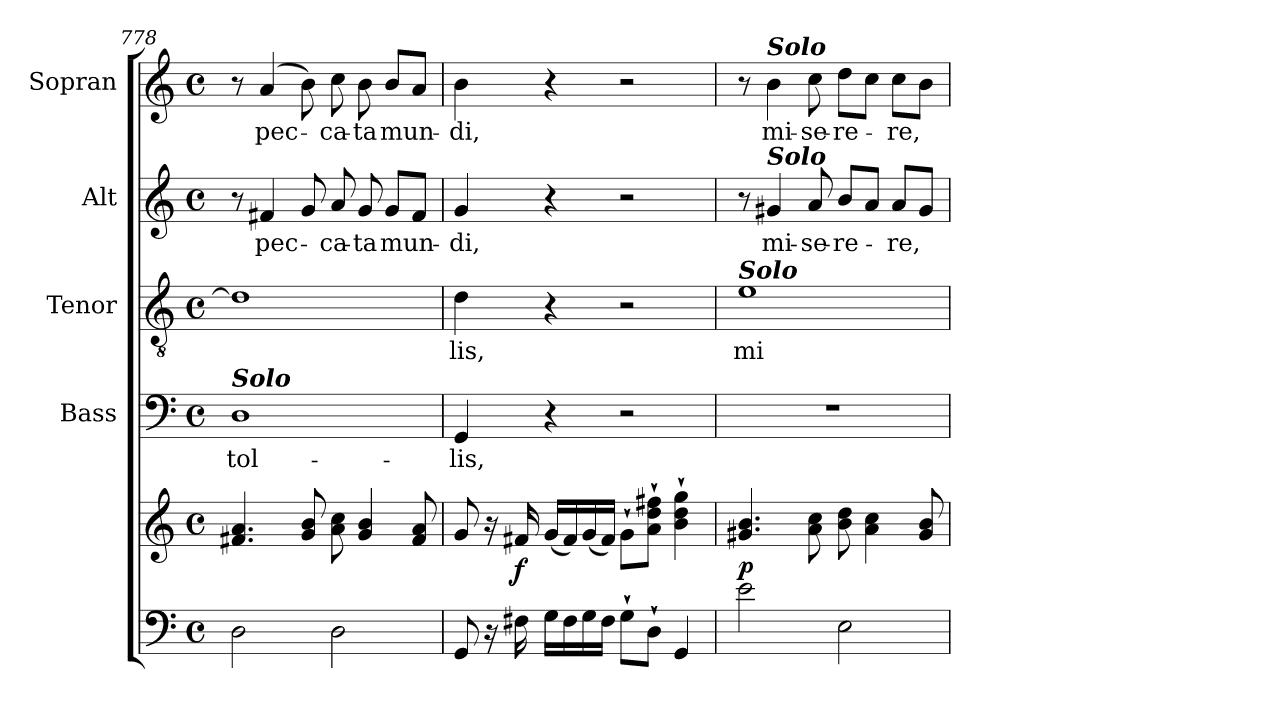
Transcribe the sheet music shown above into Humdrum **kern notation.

**kern	**kern	**dynam	**kern	**text	**kern	**text	**kern	**text	**kern	**text
*part5	*part5	*part5	*part4	*part4	*part3	*part3	*part2	*part2	*part1	*part1
*staff6	*staff5	*staff5/6	*staff4	*staff4	*staff3	*staff3	*staff2	*staff2	*staff1	*staff1
*	*	*	*I"Bass	*	*I"Tenor	*	*I"Alt	*	*I"Sopran	*
*	*	*	*I'B.	*	*I'T.	*	*I'A.	*	*I'S.	*
*clefF4	*clefG2	*	*clefF4	*	*clefGv2	*	*clefG2	*	*clefG2	*
*k[]	*k[]	*	*k[]	*	*k[]	*	*k[]	*	*k[]	*
*C:	*C:	*	*C:	*	*C:	*	*C:	*	*C:	*
*M4/4	*M4/4	*	*M4/4	*	*M4/4	*	*M4/4	*	*M4/4	*
*met(c)	*met(c)	*	*met(c)	*	*met(c)	*	*met(c)	*	*met(c)	*
=778	=778	=778	=778	=778	=778	=778	=778	=778	=778	=778
!	!	!	!LO:TX:a:Bi:t=Solo	!	!	!	!	!	!	!
!	!	!	!	!LO:LY:b	!	!	!	!	!	!
2D\	4.f#X/ 4.a/	.	1D	tol-	1d]	.	8r	.	8r	.
!	!	!	!	!	!	!	!	!LO:LY:b	!	!LO:LY:b
.	.	.	.	.	.	.	4f#X/	pec-	(4a/	pec-
.	8g/ 8b/	.	.	.	.	.	8g/	.	8b\)	.
!	!	!	!	!	!	!	!	!LO:LY:b	!	!LO:LY:b
2D\	8a\ 8cc\	.	.	.	.	.	8a/	-ca-	8cc\	-ca-
!	!	!	!	!	!	!	!	!LO:LY:b	!	!LO:LY:b
.	4g/ 4b/	.	.	.	.	.	8g/	-ta	8b\	-ta
!	!	!	!	!	!	!	!	!LO:LY:b	!	!LO:LY:b
.	.	.	.	.	.	.	8g/L	mun-	8b/L	mun-
.	8f#/ 8a/	.	.	.	.	.	8f#/J	.	8a/J	.
=779	=779	=779	=779	=779	=779	=779	=779	=779	=779	=779
!	!	!	!	!LO:LY:b	!	!LO:LY:b	!	!LO:LY:b	!	!LO:LY:b
8GG/	8g/	.	4GG/	-lis,	4d\	-lis,	4g/	-di,	4b\	-di,
16r	16r	.	.	.	.	.	.	.	.	.
!	!	!LO:DY:b	!	!	!	!	!	!	!	!
16F#X\	16f#X/	f	.	.	.	.	.	.	.	.
16G\LL	(<16g/LL	.	4r	.	4r	.	4r	.	4r	.
16F#\	16f#/)	.	.	.	.	.	.	.	.	.
16G\	(<16g/	.	.	.	.	.	.	.	.	.
16F#\JJ	16f#/JJ)	.	.	.	.	.	.	.	.	.
8G`>\L	8g`>\L	.	2r	.	2r	.	2r	.	2r	.
8D`>\J	8a\`> 8dd\`> 8ff#X\`>J	.	.	.	.	.	.	.	.	.
4GG/	4b\`> 4dd\`> 4gg\`>	.	.	.	.	.	.	.	.	.
=780	=780	=780	=780	=780	=780	=780	=780	=780	=780	=780
!	!	!	!	!	!LO:TX:a:Bi:t=Solo	!	!	!	!	!
!	!	!LO:DY:a=2	!	!	!	!LO:LY:b	!	!	!	!
2e\	4.g#X/ 4.b/	p	1r	.	1e	mi-	8r	.	8r	.
!	!	!	!	!	!	!	!	!	!LO:TX:a:Bi:t=Solo	!
!	!	!	!	!	!	!	!LO:TX:a:Bi:t=Solo	!	!	!
!	!	!	!	!	!	!	!	!LO:LY:b	!	!LO:LY:b
.	.	.	.	.	.	.	4g#X/	mi-	4b\	mi-
!	!	!	!	!	!	!	!	!LO:LY:b	!	!LO:LY:b
.	8a\ 8cc\	.	.	.	.	.	8a/	-se-	8cc\	-se-
!	!	!	!	!	!	!	!	!LO:LY:b	!	!LO:LY:b
2E\	8b\ 8dd\	.	.	.	.	.	8b/L	-re-	8dd\L	-re-
.	4a\ 4cc\	.	.	.	.	.	8a/J	.	8cc\J	.
!	!	!	!	!	!	!	!	!LO:LY:b	!	!LO:LY:b
.	.	.	.	.	.	.	8a/L	-re,	8cc\L	-re,
.	8g#/ 8b/	.	.	.	.	.	8g#/J	.	8b\J	.
=	=	=	=	=	=	=	=	=	=	=
*-	*-	*-	*-	*-	*-	*-	*-	*-	*-	*-
